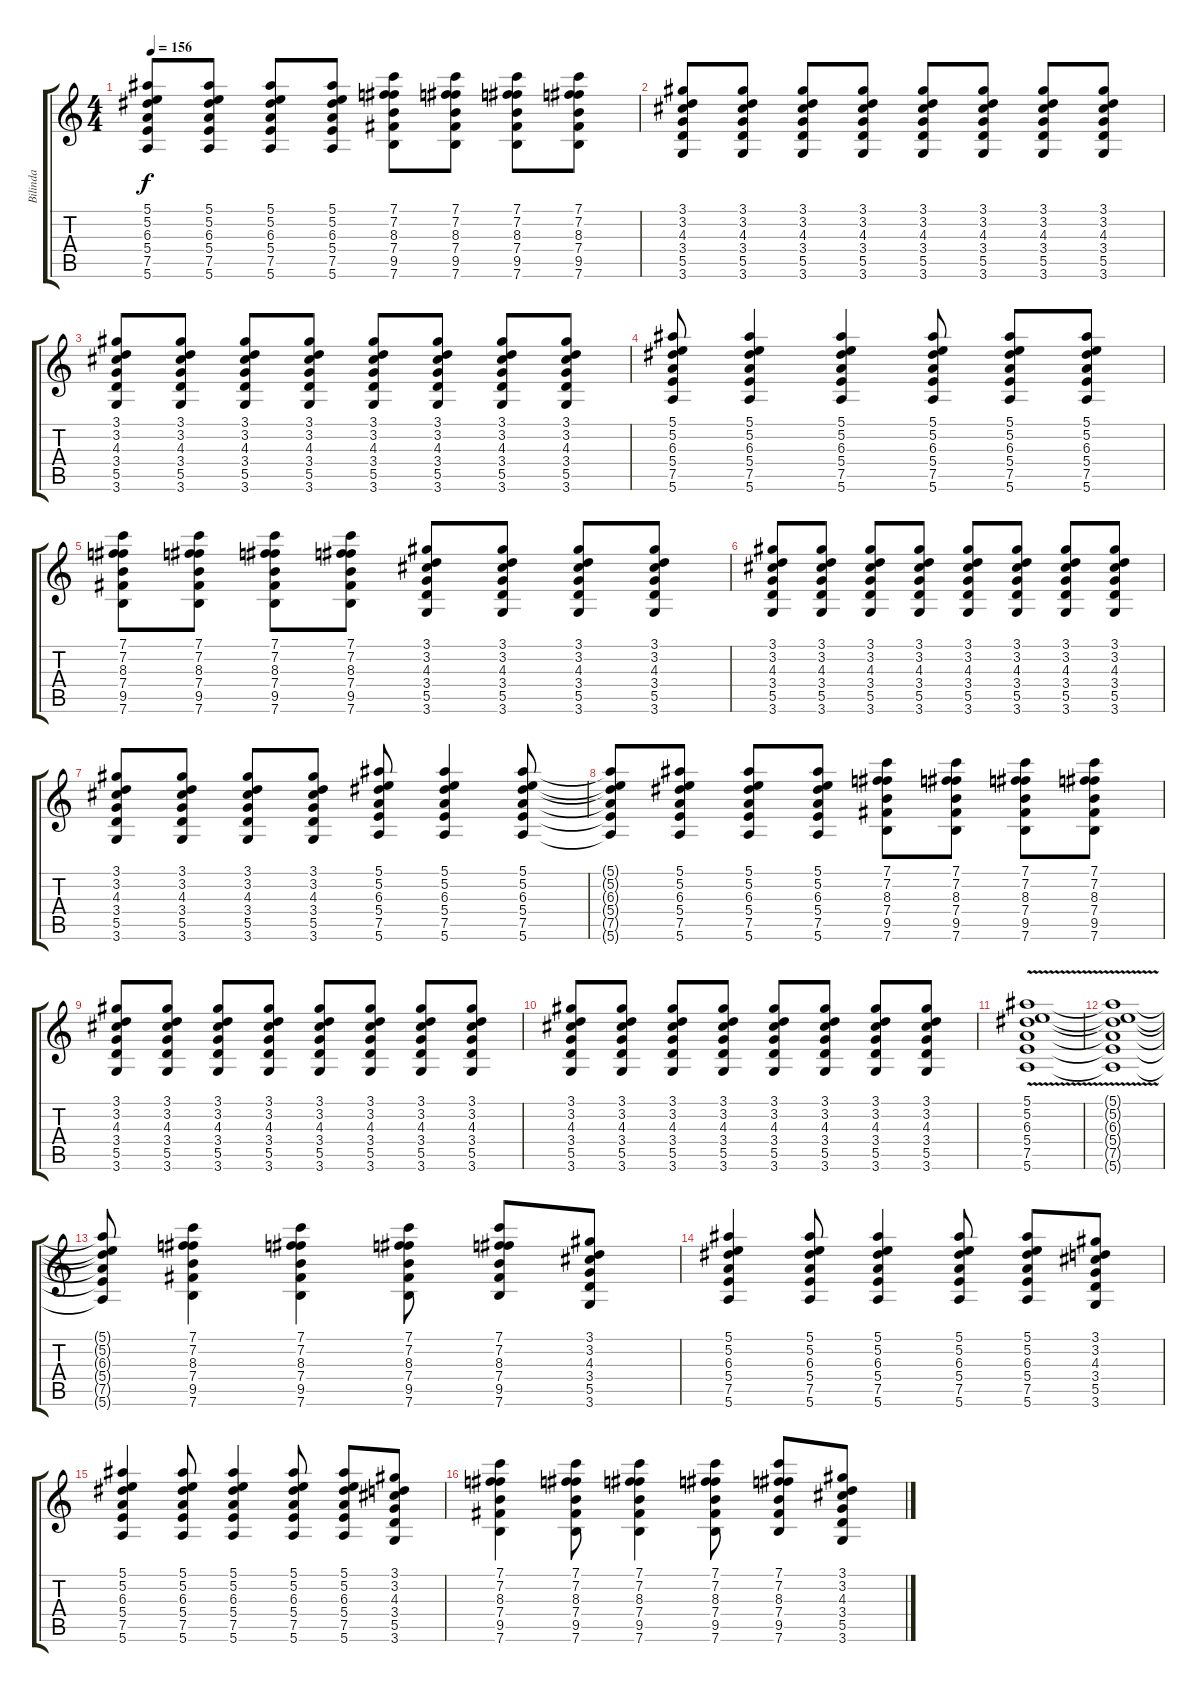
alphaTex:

\track ("Bilinda" "Bilinda") {instrument distortionguitar}
\staff {score tabs}
\tuning (F4 B3 A3 E3 A2 E2) {hide}
\ts (4 4)
\tempo 156
\clef g2
\ks c
(5.1{t} 5.2{t} 6.3{t} 5.4{t} 7.5{t} 5.6{t}).8{dy f} (5.1 5.2 6.3 5.4 7.5 5.6).8 (5.1 5.2 6.3 5.4 7.5 5.6).8 (5.1 5.2 6.3 5.4 7.5 5.6).8 (7.1 7.2 8.3 7.4 9.5 7.6).8 (7.1 7.2 8.3 7.4 9.5 7.6).8 (7.1 7.2 8.3 7.4 9.5 7.6).8 (7.1 7.2 8.3 7.4 9.5 7.6).8 |
(3.1 3.2 4.3 3.4 5.5 3.6).8 (3.1 3.2 4.3 3.4 5.5 3.6).8 (3.1 3.2 4.3 3.4 5.5 3.6).8 (3.1 3.2 4.3 3.4 5.5 3.6).8 (3.1 3.2 4.3 3.4 5.5 3.6).8 (3.1 3.2 4.3 3.4 5.5 3.6).8 (3.1 3.2 4.3 3.4 5.5 3.6).8 (3.1 3.2 4.3 3.4 5.5 3.6).8 |
(3.1 3.2 4.3 3.4 5.5 3.6).8 (3.1 3.2 4.3 3.4 5.5 3.6).8 (3.1 3.2 4.3 3.4 5.5 3.6).8 (3.1 3.2 4.3 3.4 5.5 3.6).8 (3.1 3.2 4.3 3.4 5.5 3.6).8 (3.1 3.2 4.3 3.4 5.5 3.6).8 (3.1 3.2 4.3 3.4 5.5 3.6).8 (3.1 3.2 4.3 3.4 5.5 3.6).8 |
(5.1 5.2 6.3 5.4 7.5 5.6).8 (5.1 5.2 6.3 5.4 7.5 5.6).4 (5.1 5.2 6.3 5.4 7.5 5.6).4 (5.1 5.2 6.3 5.4 7.5 5.6).8 (5.1 5.2 6.3 5.4 7.5 5.6).8 (5.1 5.2 6.3 5.4 7.5 5.6).8 |
(7.1 7.2 8.3 7.4 9.5 7.6).8 (7.1 7.2 8.3 7.4 9.5 7.6).8 (7.1 7.2 8.3 7.4 9.5 7.6).8 (7.1 7.2 8.3 7.4 9.5 7.6).8 (3.1 3.2 4.3 3.4 5.5 3.6).8 (3.1 3.2 4.3 3.4 5.5 3.6).8 (3.1 3.2 4.3 3.4 5.5 3.6).8 (3.1 3.2 4.3 3.4 5.5 3.6).8 |
(3.1 3.2 4.3 3.4 5.5 3.6).8 (3.1 3.2 4.3 3.4 5.5 3.6).8 (3.1 3.2 4.3 3.4 5.5 3.6).8 (3.1 3.2 4.3 3.4 5.5 3.6).8 (3.1 3.2 4.3 3.4 5.5 3.6).8 (3.1 3.2 4.3 3.4 5.5 3.6).8 (3.1 3.2 4.3 3.4 5.5 3.6).8 (3.1 3.2 4.3 3.4 5.5 3.6).8 |
(3.1 3.2 4.3 3.4 5.5 3.6).8 (3.1 3.2 4.3 3.4 5.5 3.6).8 (3.1 3.2 4.3 3.4 5.5 3.6).8 (3.1 3.2 4.3 3.4 5.5 3.6).8 (5.1 5.2 6.3 5.4 7.5 5.6).8 (5.1 5.2 6.3 5.4 7.5 5.6).4 (5.1 5.2 6.3 5.4 7.5 5.6).8 |
(5.1{t} 5.2{t} 6.3{t} 5.4{t} 7.5{t} 5.6{t}).8 (5.1 5.2 6.3 5.4 7.5 5.6).8 (5.1 5.2 6.3 5.4 7.5 5.6).8 (5.1 5.2 6.3 5.4 7.5 5.6).8 (7.1 7.2 8.3 7.4 9.5 7.6).8 (7.1 7.2 8.3 7.4 9.5 7.6).8 (7.1 7.2 8.3 7.4 9.5 7.6).8 (7.1 7.2 8.3 7.4 9.5 7.6).8 |
(3.1 3.2 4.3 3.4 5.5 3.6).8 (3.1 3.2 4.3 3.4 5.5 3.6).8 (3.1 3.2 4.3 3.4 5.5 3.6).8 (3.1 3.2 4.3 3.4 5.5 3.6).8 (3.1 3.2 4.3 3.4 5.5 3.6).8 (3.1 3.2 4.3 3.4 5.5 3.6).8 (3.1 3.2 4.3 3.4 5.5 3.6).8 (3.1 3.2 4.3 3.4 5.5 3.6).8 |
(3.1 3.2 4.3 3.4 5.5 3.6).8 (3.1 3.2 4.3 3.4 5.5 3.6).8 (3.1 3.2 4.3 3.4 5.5 3.6).8 (3.1 3.2 4.3 3.4 5.5 3.6).8 (3.1 3.2 4.3 3.4 5.5 3.6).8 (3.1 3.2 4.3 3.4 5.5 3.6).8 (3.1 3.2 4.3 3.4 5.5 3.6).8 (3.1 3.2 4.3 3.4 5.5 3.6).8 |
(5.1 5.2 6.3 5.4{v} 7.5 5.6).1 |
(5.1{t} 5.2{t} 6.3{t} 5.4{t} 7.5{t} 5.6{t}).1 |
(5.1{t} 5.2{t} 6.3{t} 5.4{t} 7.5{t} 5.6{t}).8{instrument distortionguitar} (7.1 7.2 8.3 7.4 9.5 7.6).4 (7.1 7.2 8.3 7.4 9.5 7.6).4 (7.1 7.2 8.3 7.4 9.5 7.6).8 (7.1 7.2 8.3 7.4 9.5 7.6).8 (3.1 3.2 4.3 3.4 5.5 3.6).8 |
(5.1 5.2 6.3 5.4 7.5 5.6).4 (5.1 5.2 6.3 5.4 7.5 5.6).8 (5.1 5.2 6.3 5.4 7.5 5.6).4 (5.1 5.2 6.3 5.4 7.5 5.6).8 (5.1 5.2 6.3 5.4 7.5 5.6).8 (3.1 3.2 4.3 3.4 5.5 3.6).8 |
(5.1 5.2 6.3 5.4 7.5 5.6).4 (5.1 5.2 6.3 5.4 7.5 5.6).8 (5.1 5.2 6.3 5.4 7.5 5.6).4 (5.1 5.2 6.3 5.4 7.5 5.6).8 (5.1 5.2 6.3 5.4 7.5 5.6).8 (3.1 3.2 4.3 3.4 5.5 3.6).8 |
(7.1 7.2 8.3 7.4 9.5 7.6).4 (7.1 7.2 8.3 7.4 9.5 7.6).8 (7.1 7.2 8.3 7.4 9.5 7.6).4 (7.1 7.2 8.3 7.4 9.5 7.6).8 (7.1 7.2 8.3 7.4 9.5 7.6).8 (3.1 3.2 4.3 3.4 5.5 3.6).8
